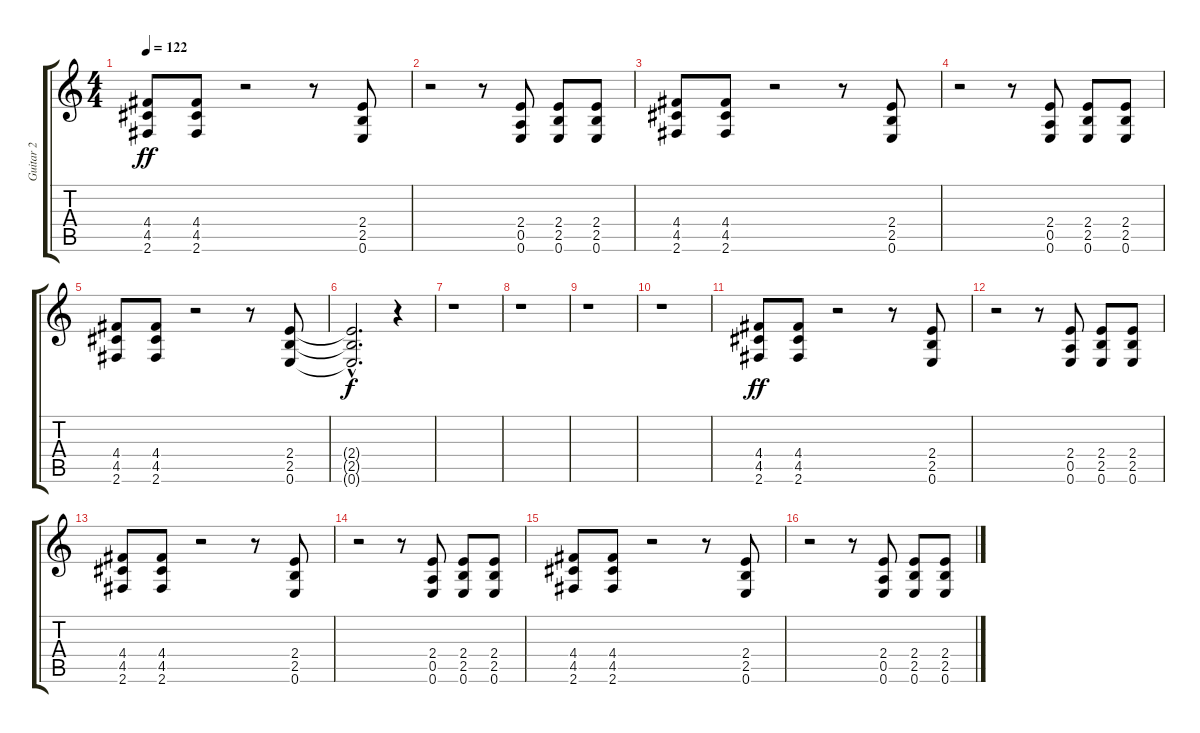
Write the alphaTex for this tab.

\track ("Guitar 2" "Guitar 2") {instrument distortionguitar}
\staff {score tabs}
\tuning (E4 B3 G3 D3 A2 E2) {hide}
\ts (4 4)
\tempo 122
\clef g2
\ks c
(4.4 4.5 2.6).8{dy ff} (4.4 4.5 2.6).8 r.2 r.8 (2.4 2.5 0.6).8 |
r.2 r.8 (2.4 0.5 0.6).8 (2.4 2.5 0.6).8 (2.4 2.5 0.6).8 |
(4.4 4.5 2.6).8 (4.4 4.5 2.6).8 r.2 r.8 (2.4 2.5 0.6).8 |
r.2 r.8 (2.4 0.5 0.6).8 (2.4 2.5 0.6).8 (2.4 2.5 0.6).8 |
(4.4 4.5 2.6).8 (4.4 4.5 2.6).8 r.2 r.8 (2.4 2.5 0.6).8 |
(2.4{hac t} 2.5{hac t} 0.6{hac t}).2{d dy f} r.4 |
r.1 |
r.1 |
r.1 |
r.1 |
(4.4 4.5 2.6).8{dy ff} (4.4 4.5 2.6).8 r.2 r.8 (2.4 2.5 0.6).8 |
r.2 r.8 (2.4 0.5 0.6).8 (2.4 2.5 0.6).8 (2.4 2.5 0.6).8 |
(4.4 4.5 2.6).8 (4.4 4.5 2.6).8 r.2 r.8 (2.4 2.5 0.6).8 |
r.2 r.8 (2.4 0.5 0.6).8 (2.4 2.5 0.6).8 (2.4 2.5 0.6).8 |
(4.4 4.5 2.6).8 (4.4 4.5 2.6).8 r.2 r.8 (2.4 2.5 0.6).8 |
r.2 r.8 (2.4 0.5 0.6).8 (2.4 2.5 0.6).8 (2.4 2.5 0.6).8
